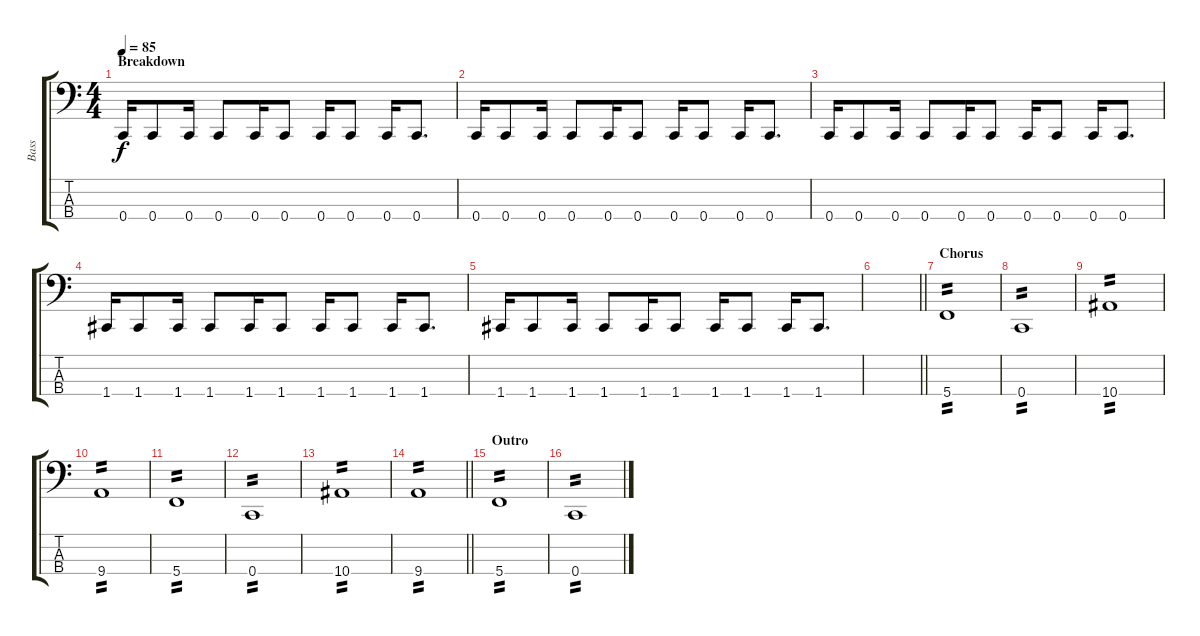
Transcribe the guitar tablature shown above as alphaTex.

\track ("Bass" "Bass") {instrument electricbasspick}
\staff {score tabs}
\tuning (F2 C2 G1 C1) {hide}
\ts (4 4)
\section ("" "Breakdown")
\tempo 85
\clef f4
\ks c
0.4.16{dy f} 0.4.8 0.4.16 0.4.8 0.4.16 0.4.8 0.4.16 0.4.8 0.4.16 0.4.8{d} |
0.4.16 0.4.8 0.4.16 0.4.8 0.4.16 0.4.8 0.4.16 0.4.8 0.4.16 0.4.8{d} |
0.4.16 0.4.8 0.4.16 0.4.8 0.4.16 0.4.8 0.4.16 0.4.8 0.4.16 0.4.8{d} |
1.4.16 1.4.8 1.4.16 1.4.8 1.4.16 1.4.8 1.4.16 1.4.8 1.4.16 1.4.8{d} |
1.4.16 1.4.8 1.4.16 1.4.8 1.4.16 1.4.8 1.4.16 1.4.8 1.4.16 1.4.8{d} |
\barLineRight lightlight
|
\section ("" "Chorus")
5.4.1{tp 2} |
0.4.1{tp 2} |
10.4.1{tp 2} |
9.4.1{tp 2} |
5.4.1{tp 2} |
0.4.1{tp 2} |
10.4.1{tp 2} |
\barLineRight lightlight
9.4.1{tp 2} |
\section ("" "Outro")
5.4.1{tp 2} |
0.4.1{tp 2}
